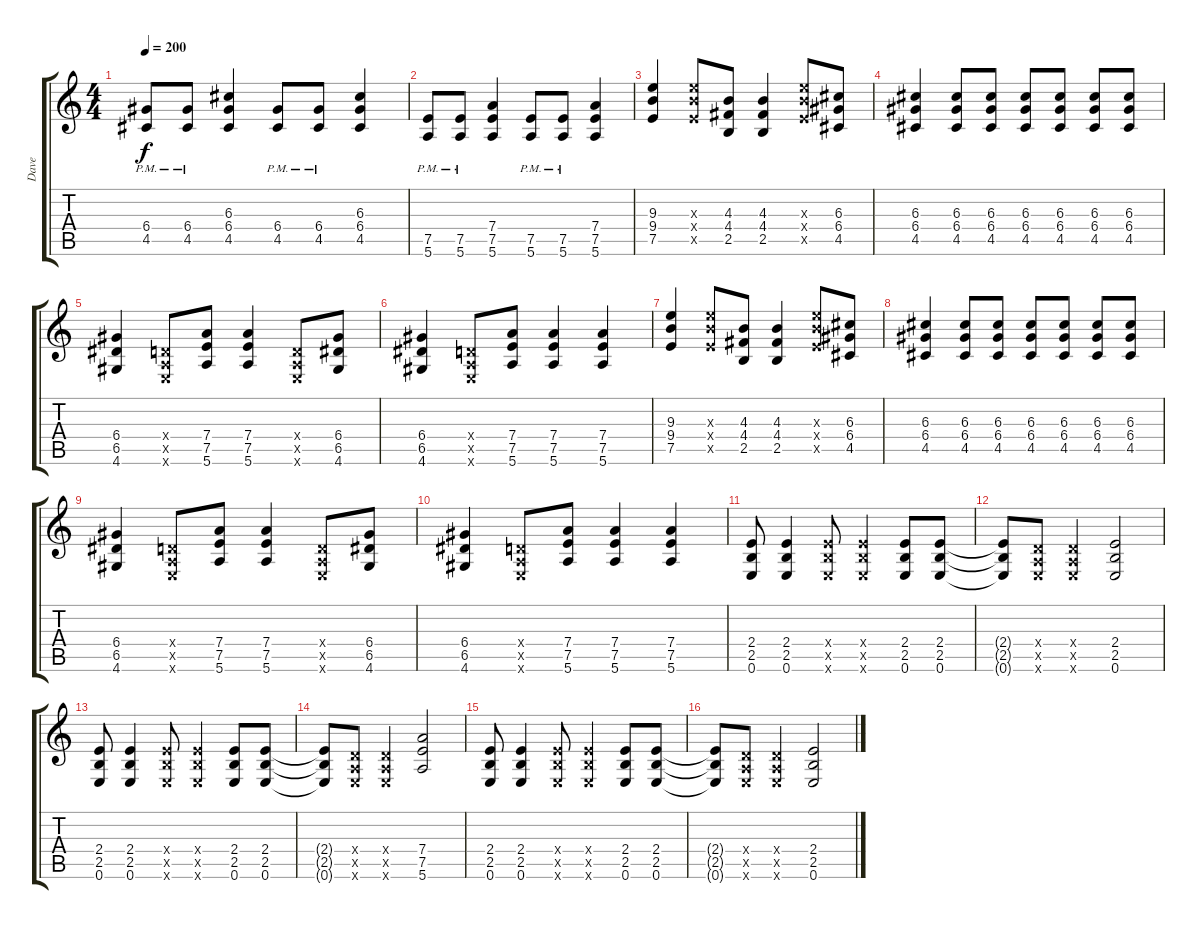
\track ("Dave" "Dave") {instrument distortionguitar}
\staff {score tabs}
\tuning (E4 B3 G3 D3 A2 E2) {hide}
\ts (4 4)
\tempo 200
\clef g2
\ks c
(6.4{pm} 4.5{pm}).8{dy f} (6.4{pm} 4.5{pm}).8 (6.3 6.4 4.5).4 (6.4{pm} 4.5{pm}).8 (6.4{pm} 4.5{pm}).8 (6.3 6.4 4.5).4 |
(7.5{pm} 5.6{pm}).8 (7.5{pm} 5.6{pm}).8 (7.4 7.5 5.6).4 (7.5{pm} 5.6{pm}).8 (7.5{pm} 5.6{pm}).8 (7.4 7.5 5.6).4 |
(9.3 9.4 7.5).4{instrument distortionguitar} (9.3{x} 9.4{x} 7.5{x}).8 (4.3 4.4 2.5).8 (4.3 4.4 2.5).4 (9.3{x} 9.4{x} 7.5{x}).8 (6.3 6.4 4.5).8 |
(6.3 6.4 4.5).4 (6.3 6.4 4.5).8 (6.3 6.4 4.5).8 (6.3 6.4 4.5).8 (6.3 6.4 4.5).8 (6.3 6.4 4.5).8 (6.3 6.4 4.5).8 |
(6.4 6.5 4.6).4 (0.4{x} 0.5{x} 0.6{x}).8 (7.4 7.5 5.6).8 (7.4 7.5 5.6).4 (0.4{x} 0.5{x} 0.6{x}).8 (6.4 6.5 4.6).8 |
(6.4 6.5 4.6).4 (0.4{x} 0.5{x} 0.6{x}).8 (7.4 7.5 5.6).8 (7.4 7.5 5.6).4 (7.4 7.5 5.6).4 |
(9.3 9.4 7.5).4 (9.3{x} 9.4{x} 7.5{x}).8 (4.3 4.4 2.5).8 (4.3 4.4 2.5).4 (9.3{x} 9.4{x} 7.5{x}).8 (6.3 6.4 4.5).8 |
(6.3 6.4 4.5).4 (6.3 6.4 4.5).8 (6.3 6.4 4.5).8 (6.3 6.4 4.5).8 (6.3 6.4 4.5).8 (6.3 6.4 4.5).8 (6.3 6.4 4.5).8 |
(6.4 6.5 4.6).4 (0.4{x} 0.5{x} 0.6{x}).8 (7.4 7.5 5.6).8 (7.4 7.5 5.6).4 (0.4{x} 0.5{x} 0.6{x}).8 (6.4 6.5 4.6).8 |
(6.4 6.5 4.6).4 (0.4{x} 0.5{x} 0.6{x}).8 (7.4 7.5 5.6).8 (7.4 7.5 5.6).4 (7.4 7.5 5.6).4 |
(2.4 2.5 0.6).8 (2.4 2.5 0.6).4 (2.4{x} 2.5{x} 0.6{x}).8 (2.4{x} 2.5{x} 0.6{x}).4 (2.4 2.5 0.6).8 (2.4 2.5 0.6).8 |
(2.4{t} 2.5{t} 0.6{t}).8 (0.4{x} 0.5{x} 0.6{x}).8 (0.4{x} 0.5{x} 0.6{x}).4 (2.4 2.5 0.6).2 |
(2.4 2.5 0.6).8 (2.4 2.5 0.6).4 (2.4{x} 2.5{x} 0.6{x}).8 (2.4{x} 2.5{x} 0.6{x}).4 (2.4 2.5 0.6).8 (2.4 2.5 0.6).8 |
(2.4{t} 2.5{t} 0.6{t}).8 (0.4{x} 0.5{x} 0.6{x}).8 (0.4{x} 0.5{x} 0.6{x}).4 (7.4 7.5 5.6).2 |
(2.4 2.5 0.6).8 (2.4 2.5 0.6).4 (2.4{x} 2.5{x} 0.6{x}).8 (2.4{x} 2.5{x} 0.6{x}).4 (2.4 2.5 0.6).8 (2.4 2.5 0.6).8 |
(2.4{t} 2.5{t} 0.6{t}).8 (0.4{x} 0.5{x} 0.6{x}).8 (0.4{x} 0.5{x} 0.6{x}).4 (2.4 2.5 0.6).2
